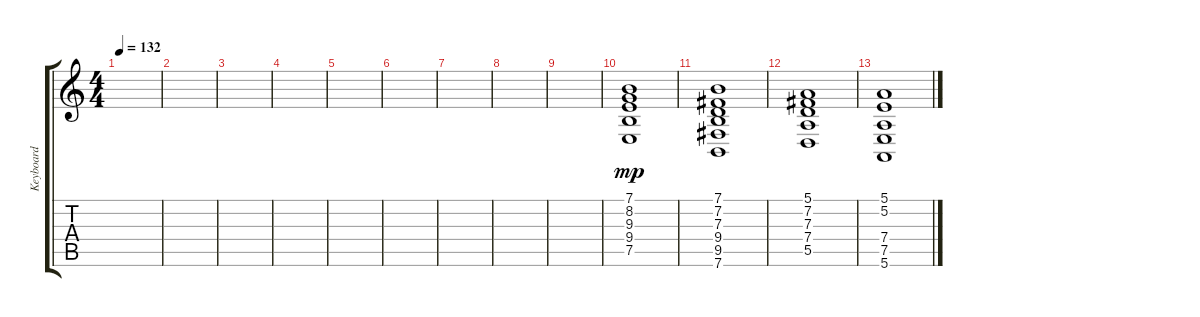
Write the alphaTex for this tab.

\track ("Keyboard" "Keyboard") {instrument stringensemble1}
\staff {score tabs}
\tuning (E4 B3 G3 D3 A2 E2) {hide}
\ts (4 4)
\tempo 132
\clef g2
\ks c
|
|
|
|
|
|
|
|
|
(7.1 8.2 9.3 9.4 7.5).1{dy mp} |
(7.1 7.2 7.3 9.4 9.5 7.6).1 |
(5.1 7.2 7.3 7.4 5.5).1 |
(5.1 5.2 7.4 7.5 5.6).1
